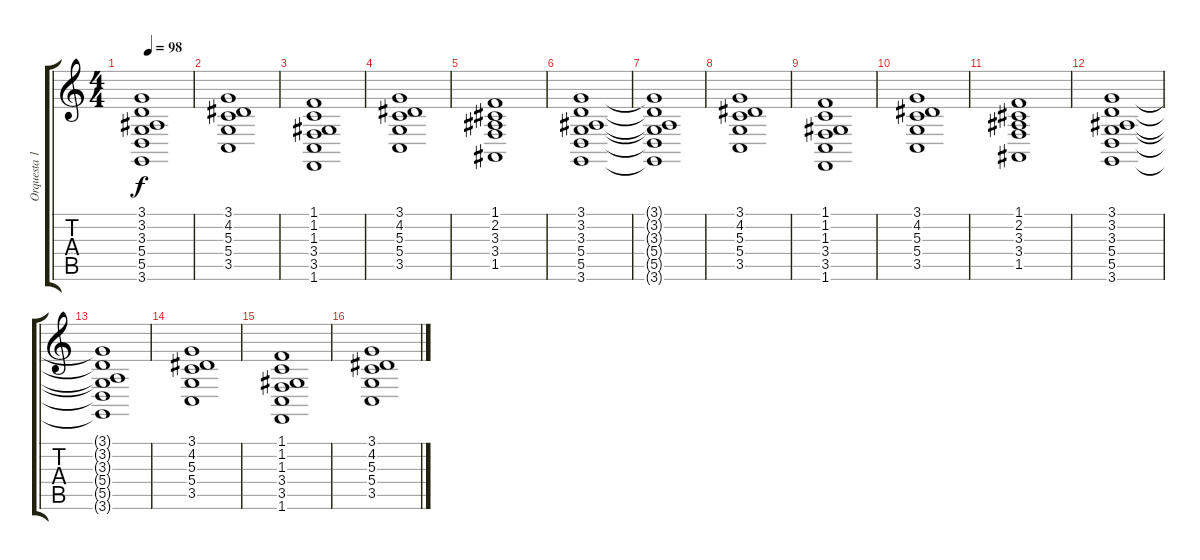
\track ("Orquesta 1" "Orquesta 1") {instrument stringensemble1}
\staff {score tabs}
\tuning (E4 B3 G3 D3 A2 E2) {hide}
\ts (4 4)
\tempo 98
\clef g2
\ks c
(3.1{t} 3.2{t} 3.3{t} 5.4{t} 5.5{t} 3.6{t}).1{dy f} |
(3.1 4.2 5.3 5.4 3.5).1 |
(1.1 1.2 1.3 3.4 3.5 1.6).1 |
(3.1 4.2 5.3 5.4 3.5).1 |
(1.1 2.2 3.3 3.4 1.5).1 |
(3.1 3.2 3.3 5.4 5.5 3.6).1 |
(3.1{t} 3.2{t} 3.3{t} 5.4{t} 5.5{t} 3.6{t}).1 |
(3.1 4.2 5.3 5.4 3.5).1 |
(1.1 1.2 1.3 3.4 3.5 1.6).1 |
(3.1 4.2 5.3 5.4 3.5).1 |
(1.1 2.2 3.3 3.4 1.5).1 |
(3.1 3.2 3.3 5.4 5.5 3.6).1 |
(3.1{t} 3.2{t} 3.3{t} 5.4{t} 5.5{t} 3.6{t}).1 |
(3.1 4.2 5.3 5.4 3.5).1 |
(1.1 1.2 1.3 3.4 3.5 1.6).1 |
(3.1 4.2 5.3 5.4 3.5).1
